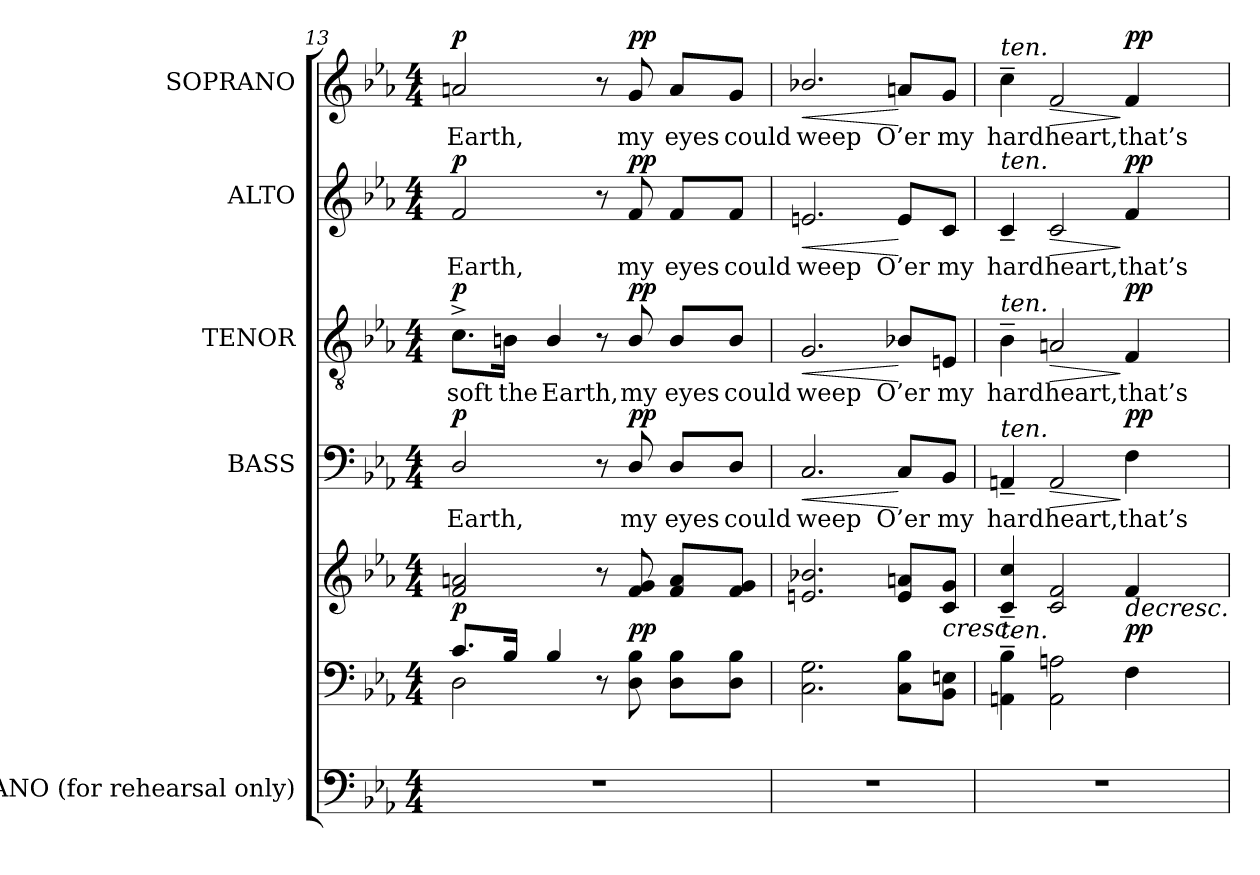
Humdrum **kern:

**kern	**kern	**kern	**dynam	**kern	**text	**dynam	**kern	**text	**dynam	**kern	**text	**dynam	**kern	**text	**dynam
*part5	*part5	*part5	*part5	*part4	*part4	*part4	*part3	*part3	*part3	*part2	*part2	*part2	*part1	*part1	*part1
*staff7	*staff6	*staff5	*staff5/6/7	*staff4	*staff4	*staff4	*staff3	*staff3	*staff3	*staff2	*staff2	*staff2	*staff1	*staff1	*staff1
*I"PIANO (for rehearsal only)	*	*	*	*I"BASS	*	*	*I"TENOR	*	*	*I"ALTO	*	*	*I"SOPRANO	*	*
*I'Pno.	*	*	*	*I'B.	*	*	*I'T.	*	*	*I'A.	*	*	*I'S.	*	*
!!LO:LB:g=z
*clefF4	*clefF4	*clefG2	*	*clefF4	*	*	*clefGv2	*	*	*clefG2	*	*	*clefG2	*	*
*	*	*	*	*	*	*	*ITrd7c12	*	*	*	*	*	*	*	*
*k[b-e-a-]	*k[b-e-a-]	*k[b-e-a-]	*	*k[b-e-a-]	*	*	*k[b-e-a-]	*	*	*k[b-e-a-]	*	*	*k[b-e-a-]	*	*
*E-:	*E-:	*E-:	*	*E-:	*	*	*E-:	*	*	*E-:	*	*	*E-:	*	*
*M4/4	*M4/4	*M4/4	*	*M4/4	*	*	*M4/4	*	*	*M4/4	*	*	*M4/4	*	*
=13	=13	=13	=13	=13	=13	=13	=13	=13	=13	=13	=13	=13	=13	=13	=13
*	*^	*	*	*	*	*	*	*	*	*	*	*	*	*	*
!	!	!	!	!	!	!LO:LY:b:color=#000000	!	!	!	!	!	!	!	!	!	!
!	!	!	!	!	!	!	!	!	!LO:LY:b:color=#000000	!	!	!	!	!	!	!
!	!	!	!	!	!	!	!	!	!	!	!	!LO:LY:b:color=#000000	!	!	!	!
!	!	!	!	!	!	!	!	!	!	!	!	!	!	!	!LO:LY:b:color=#000000	!
1r	8.ci/L	2Di\	2fi/ 2ani	p	2Di/	Earth,	p	8.C^i\L	soft	p	2fi/	Earth,	p	2ani/	Earth,	p
!	!	!	!	!	!	!	!	!	!LO:LY:b:color=#000000	!	!	!	!	!	!	!
.	16B-i/Jk	.	.	.	.	.	.	16BBni\Jk	the	.	.	.	.	.	.	.
!	!	!	!	!	!	!	!	!	!LO:LY:b:color=#000000	!	!	!	!	!	!	!
.	4B-i/	.	.	.	.	.	.	4BBi/	Earth,	.	.	.	.	.	.	.
.	8r	2ryy	8r	.	8r	.	.	8r	.	.	8r	.	.	8r	.	.
!	!	!	!	!	!	!LO:LY:b:color=#000000	!	!	!	!	!	!	!	!	!	!
!	!	!	!	!	!	!	!	!	!LO:LY:b:color=#000000	!	!	!	!	!	!	!
!	!	!	!	!	!	!	!	!	!	!	!	!LO:LY:b:color=#000000	!	!	!	!
!	!	!	!	!	!	!	!	!	!	!	!	!	!	!	!LO:LY:b:color=#000000	!
.	8Di\ 8B-i	.	8fi/ 8gi	pp	8Di/	my	pp	8BBi/	my	pp	8fi/	my	pp	8gi/	my	pp
!	!	!	!	!	!	!LO:LY:b:color=#000000	!	!	!	!	!	!	!	!	!	!
!	!	!	!	!	!	!	!	!	!LO:LY:b:color=#000000	!	!	!	!	!	!	!
!	!	!	!	!	!	!	!	!	!	!	!	!LO:LY:b:color=#000000	!	!	!	!
!	!	!	!	!	!	!	!	!	!	!	!	!	!	!	!LO:LY:b:color=#000000	!
.	8Di\ 8B-iL	.	8fi/ 8aiL	.	8Di/L	eyes	.	8BBi/L	eyes	.	8fi/L	eyes	.	8ai/L	eyes	.
!	!	!	!	!	!	!LO:LY:b:color=#000000	!	!	!	!	!	!	!	!	!	!
!	!	!	!	!	!	!	!	!	!LO:LY:b:color=#000000	!	!	!	!	!	!	!
!	!	!	!	!	!	!	!	!	!	!	!	!LO:LY:b:color=#000000	!	!	!	!
!	!	!	!	!	!	!	!	!	!	!	!	!	!	!	!LO:LY:b:color=#000000	!
.	8Di\ 8B-iJ	.	8fi/ 8giJ	.	8Di/J	could	.	8BBi/J	could	.	8fi/J	could	.	8gi/J	could	.
*	*v	*v	*	*	*	*	*	*	*	*	*	*	*	*	*	*
=14	=14	=14	=14	=14	=14	=14	=14	=14	=14	=14	=14	=14	=14	=14	=14
!	!	!	!	!	!LO:LY:b:color=#000000	!LO:HP:b	!	!	!	!	!	!	!	!	!
!	!	!	!	!	!	!	!	!LO:LY:b:color=#000000	!LO:HP:b	!	!	!	!	!	!
!	!	!	!	!	!	!	!	!	!	!	!LO:LY:b:color=#000000	!LO:HP:b	!	!	!
!	!	!	!	!	!	!	!	!	!	!	!	!	!	!LO:LY:b:color=#000000	!LO:HP:b
1r	2.Ci\ 2.Gi	2.eni/ 2.b-Xi	.	2.Ci/	weep	<	2.GGi/	weep	<	2.eni/	weep	<	2.b-Xi/	weep	<
!	!	!	!	!	!LO:LY:b:color=#000000	!	!	!	!	!	!	!	!	!	!
!	!	!	!	!	!	!	!	!LO:LY:b:color=#000000	!	!	!	!	!	!	!
!	!	!	!	!	!	!	!	!	!	!	!LO:LY:b:color=#000000	!	!	!	!
!	!	!	!	!	!	!	!	!	!	!	!	!	!	!LO:LY:b:color=#000000	!
.	8Ci\ 8B-iL	8ei/ 8aniL	[	8Ci/L	O’er	[	8BB-Xi/L	O’er	[	8ei/L	O’er	[	8ani/L	O’er	[
!	!	!	!LO:HP:b	!	!	!	!	!	!	!	!	!	!	!	!
!	!	!	!	!	!LO:LY:b:color=#000000	!	!	!	!	!	!	!	!	!	!
!	!	!	!	!	!	!	!	!LO:LY:b:color=#000000	!	!	!	!	!	!	!
!	!	!	!	!	!	!	!	!	!	!	!LO:LY:b:color=#000000	!	!	!	!
!	!	!	!	!	!	!	!	!	!	!	!	!	!	!LO:LY:b:color=#000000	!
.	8BB-i\ 8EniJ	8ci/ 8giJ	<	8BB-i/J	my	.	8EEni/J	my	.	8ci/J	my	.	8gi/J	my	.
=15	=15	=15	=15	=15	=15	=15	=15	=15	=15	=15	=15	=15	=15	=15	=15
!	!	!	!	!	!LO:LY:b:color=#000000	!	!	!	!	!	!	!	!	!	!
!	!	!	!	!	!	!	!	!LO:LY:b:color=#000000	!	!	!	!	!	!	!
!	!	!	!	!	!	!	!	!	!	!	!LO:LY:b:color=#000000	!	!	!	!
!	!	!	!	!	!	!	!	!	!	!	!	!	!LO:TX:a:i:t=ten.	!	!
!	!	!	!	!	!	!	!	!	!	!LO:TX:a:i:t=ten.	!	!	!	!	!
!	!	!	!	!	!	!	!LO:TX:a:i:t=ten.	!	!	!	!	!	!	!	!
!	!	!	!	!LO:TX:a:i:t=ten.	!	!	!	!	!	!	!	!	!	!	!
!	!LO:TX:a:i:t=ten.	!	!	!	!	!	!	!	!	!	!	!	!	!	!
!	!	!	!	!	!	!	!	!	!	!	!	!	!	!LO:LY:b:color=#000000	!
1r	4AAni\~ 4B-i~	4ci/~ 4cci~	.	4AAn~i/	hard	.	4BB-~i\	hard	.	4c~i/	hard	.	4cc~i\	hard	.
!	!	!	!	!	!LO:LY:b:color=#000000	!LO:HP:b	!	!	!	!	!	!	!	!	!
!	!	!	!	!	!	!	!	!LO:LY:b:color=#000000	!LO:HP:b	!	!	!	!	!	!
!	!	!	!	!	!	!	!	!	!	!	!LO:LY:b:color=#000000	!LO:HP:b	!	!	!
!	!	!	!	!	!	!	!	!	!	!	!	!	!	!LO:LY:b:color=#000000	!LO:HP:b
.	2AAi\ 2Ani	2ci/ 2fi	]	2AAi/	heart,	>	2AAni/	heart,	>	2ci/	heart,	>	2fi/	heart,	>
!	!	!	!LO:HP:b	!	!	!	!	!	!	!	!	!	!	!	!
!	!	!	!	!	!LO:LY:b:color=#000000	!	!	!	!	!	!	!	!	!	!
!	!	!	!	!	!	!	!	!LO:LY:b:color=#000000	!	!	!	!	!	!	!
!	!	!	!	!	!	!	!	!	!	!	!LO:LY:b:color=#000000	!	!	!	!
!	!	!	!	!	!	!	!	!	!	!	!	!	!	!LO:LY:b:color=#000000	!
.	4Fi\	4fi/	> pp	4Fi\	that’s	] pp	4FFi/	that’s	] pp	4fi/	that’s	] pp	4fi/	that’s	] pp
=	=	=	=	=	=	=	=	=	=	=	=	=	=	=	=
*-	*-	*-	*-	*-	*-	*-	*-	*-	*-	*-	*-	*-	*-	*-	*-
